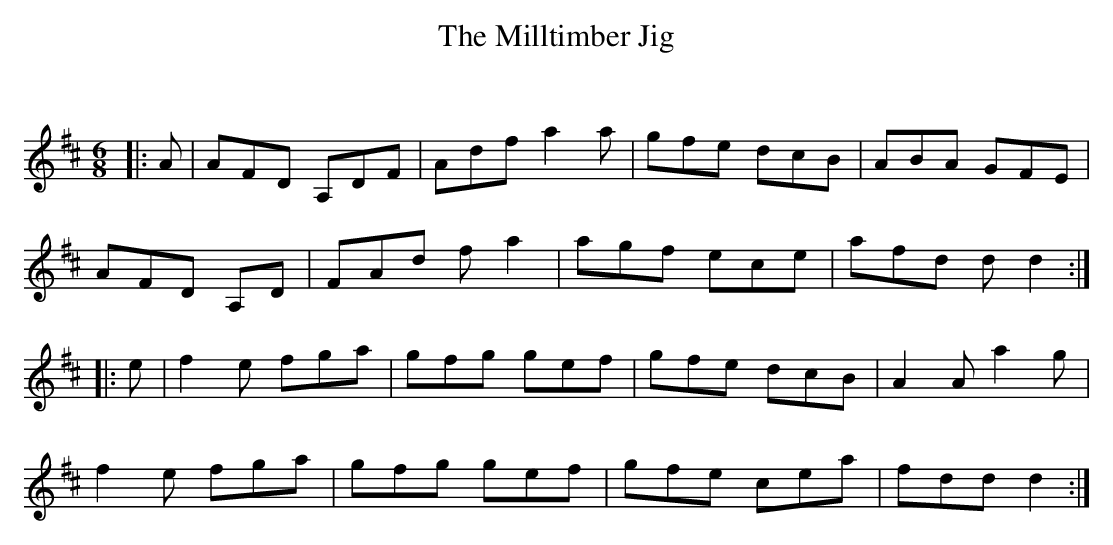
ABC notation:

X:1
T: The Milltimber Jig
C:
Q:180
K:D
M:6/8
L:1/16
|:A2|A2F2D2 A,2D2F2|A2d2f2 a4a2|g2f2e2 d2c2B2|A2B2A2 G2F2E2|
A2F2D2 A,2D2|F2A2d2 f2a4|a2g2f2 e2c2e2|a2f2d2 d2d4:|
|:e2|f4e2 f2g2a2|g2f2g2 g2e2f2|g2f2e2 d2c2B2|A4A2a4g2|
f4e2 f2g2a2|g2f2g2 g2e2f2|g2f2e2 c2e2a2|f2d2d2 d4:|
